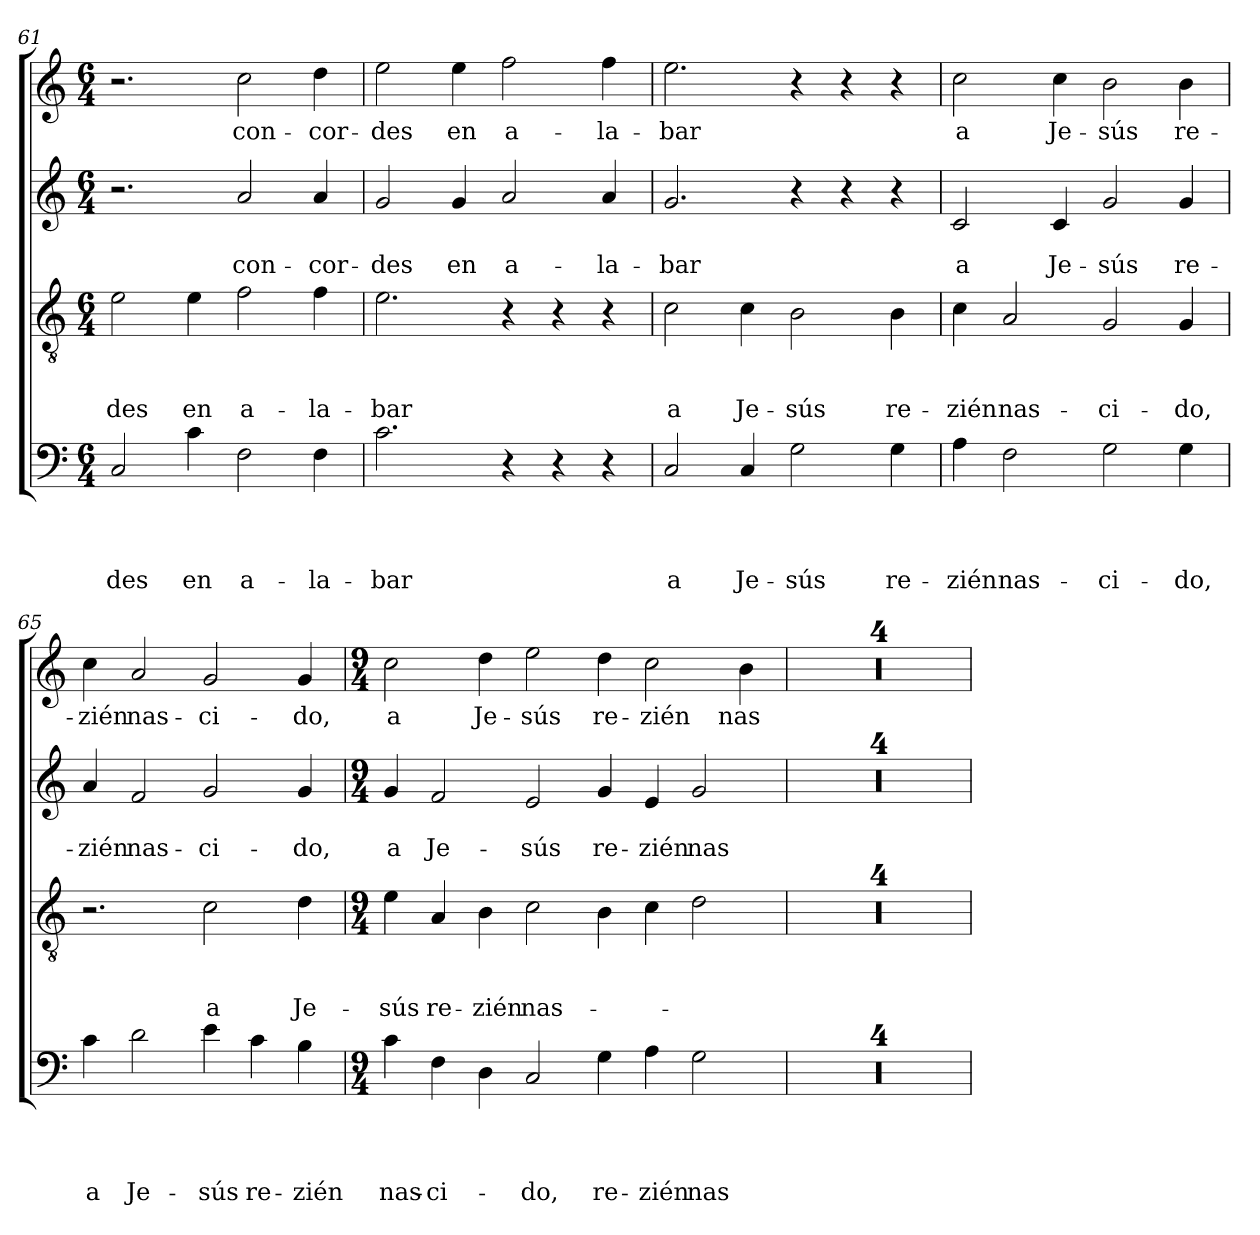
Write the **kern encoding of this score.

**kern	**text	**text	**text	**text	**kern	**text	**text	**text	**kern	**text	**text	**kern	**text
*part4	*part4	*part4	*part4	*part4	*part3	*part3	*part3	*part3	*part2	*part2	*part2	*part1	*part1
*staff4	*staff4	*staff4	*staff4	*staff4	*staff3	*staff3	*staff3	*staff3	*staff2	*staff2	*staff2	*staff1	*staff1
*clefF4	*	*	*	*	*clefGv2	*	*	*	*clefG2	*	*	*clefG2	*
*k[]	*	*	*	*	*k[]	*	*	*	*k[]	*	*	*k[]	*
*C:	*	*	*	*	*C:	*	*	*	*C:	*	*	*C:	*
*M6/4	*	*	*	*	*M6/4	*	*	*	*M6/4	*	*	*M6/4	*
=61	=61	=61	=61	=61	=61	=61	=61	=61	=61	=61	=61	=61	=61
!	!	!	!	!LO:LY:b	!	!	!	!LO:LY:b	!	!	!	!	!
2C/	.	.	.	-des	2e\	.	.	-des	2.r	.	.	2.r	.
!	!	!	!	!LO:LY:b	!	!	!	!LO:LY:b	!	!	!	!	!
4c\	.	.	.	en	4e\	.	.	en	.	.	.	.	.
!	!	!	!	!LO:LY:b	!	!	!	!LO:LY:b	!	!	!LO:LY:b	!	!LO:LY:b
2F\	.	.	.	a-	2f\	.	.	a-	2a/	.	con-	2cc\	con-
!	!	!	!	!LO:LY:b	!	!	!	!LO:LY:b	!	!	!LO:LY:b	!	!LO:LY:b
4F\	.	.	.	-la-	4f\	.	.	-la-	4a/	.	-cor-	4dd\	-cor-
=62	=62	=62	=62	=62	=62	=62	=62	=62	=62	=62	=62	=62	=62
!	!	!	!	!LO:LY:b	!	!	!	!LO:LY:b	!	!	!LO:LY:b	!	!LO:LY:b
2.c\	.	.	.	-bar	2.e\	.	.	-bar	2g/	.	-des	2ee\	-des
!	!	!	!	!	!	!	!	!	!	!	!LO:LY:b	!	!LO:LY:b
.	.	.	.	.	.	.	.	.	4g/	.	en	4ee\	en
!	!	!	!	!	!	!	!	!	!	!	!LO:LY:b	!	!LO:LY:b
4r	.	.	.	.	4r	.	.	.	2a/	.	a-	2ff\	a-
4r	.	.	.	.	4r	.	.	.	.	.	.	.	.
!	!	!	!	!	!	!	!	!	!	!	!LO:LY:b	!	!LO:LY:b
4r	.	.	.	.	4r	.	.	.	4a/	.	-la-	4ff\	-la-
!!LO:PB:g=z
=63	=63	=63	=63	=63	=63	=63	=63	=63	=63	=63	=63	=63	=63
!	!	!	!	!LO:LY:b	!	!	!	!LO:LY:b	!	!	!LO:LY:b	!	!LO:LY:b
2C/	.	.	.	a	2c\	.	.	a	2.g/	.	-bar	2.ee\	-bar
!	!	!	!	!LO:LY:b	!	!	!	!LO:LY:b	!	!	!	!	!
4C/	.	.	.	Je-	4c\	.	.	Je-	.	.	.	.	.
!	!	!	!	!LO:LY:b	!	!	!	!LO:LY:b	!	!	!	!	!
2G\	.	.	.	-sús	2B\	.	.	-sús	4r	.	.	4r	.
.	.	.	.	.	.	.	.	.	4r	.	.	4r	.
!	!	!	!	!LO:LY:b	!	!	!	!LO:LY:b	!	!	!	!	!
4G\	.	.	.	re-	4B\	.	.	re-	4r	.	.	4r	.
=64	=64	=64	=64	=64	=64	=64	=64	=64	=64	=64	=64	=64	=64
!	!	!	!	!LO:LY:b	!	!	!	!LO:LY:b	!	!	!LO:LY:b	!	!LO:LY:b
4A\	.	.	.	-zién	4c\	.	.	-zién	2c/	.	a	2cc\	a
!	!	!	!	!LO:LY:b	!	!	!	!LO:LY:b	!	!	!	!	!
2F\	.	.	.	nas-	2A/	.	.	nas-	.	.	.	.	.
!	!	!	!	!	!	!	!	!	!	!	!LO:LY:b	!	!LO:LY:b
.	.	.	.	.	.	.	.	.	4c/	.	Je-	4cc\	Je-
!	!	!	!	!LO:LY:b	!	!	!	!LO:LY:b	!	!	!LO:LY:b	!	!LO:LY:b
2G\	.	.	.	-ci-	2G/	.	.	-ci-	2g/	.	-sús	2b\	-sús
!	!	!	!	!LO:LY:b	!	!	!	!LO:LY:b	!	!	!LO:LY:b	!	!LO:LY:b
4G\	.	.	.	-do,	4G/	.	.	-do,	4g/	.	re-	4b\	re-
=65	=65	=65	=65	=65	=65	=65	=65	=65	=65	=65	=65	=65	=65
!	!	!	!	!LO:LY:b	!	!	!	!	!	!	!LO:LY:b	!	!LO:LY:b
4c\	.	.	.	a	2.r	.	.	.	4a/	.	-zién	4cc\	-zién
!	!	!	!	!LO:LY:b	!	!	!	!	!	!	!LO:LY:b	!	!LO:LY:b
2d\	.	.	.	Je-	.	.	.	.	2f/	.	nas-	2a/	nas-
!	!	!	!	!LO:LY:b	!	!	!	!LO:LY:b	!	!	!LO:LY:b	!	!LO:LY:b
4e\	.	.	.	-sús	2c\	.	.	a	2g/	.	-ci-	2g/	-ci-
!	!	!	!	!LO:LY:b	!	!	!	!	!	!	!	!	!
4c\	.	.	.	re-	.	.	.	.	.	.	.	.	.
!	!	!	!	!LO:LY:b	!	!	!	!LO:LY:b	!	!	!LO:LY:b	!	!LO:LY:b
4B\	.	.	.	-zién	4d\	.	.	Je-	4g/	.	-do,	4g/	-do,
=66	=66	=66	=66	=66	=66	=66	=66	=66	=66	=66	=66	=66	=66
*M9/4	*	*	*	*	*M9/4	*	*	*	*M9/4	*	*	*M9/4	*
!	!	!	!	!LO:LY:b	!	!	!	!LO:LY:b	!	!	!LO:LY:b	!	!LO:LY:b
4c\	.	.	.	nas-	4e\	.	.	-sús	4g/	.	a	2cc\	a
!	!	!	!	!LO:LY:b	!	!	!	!LO:LY:b	!	!	!LO:LY:b	!	!
4F\	.	.	.	-ci-	4A/	.	.	re-	2f/	.	Je-	.	.
!	!	!	!	!	!	!	!	!LO:LY:b	!	!	!	!	!LO:LY:b
4D\	.	.	.	.	4B\	.	.	-zién	.	.	.	4dd\	Je-
!	!	!	!	!LO:LY:b	!	!	!	!LO:LY:b	!	!	!LO:LY:b	!	!LO:LY:b
2C/	.	.	.	-do,	2c\	.	.	nas-	2e/	.	-sús	2ee\	-sús
!	!	!	!	!LO:LY:b	!	!	!	!	!	!	!LO:LY:b	!	!LO:LY:b
4G\	.	.	.	re-	4B\	.	.	.	4g/	.	re-	4dd\	re-
!	!	!	!	!LO:LY:b	!	!	!	!	!	!	!LO:LY:b	!	!LO:LY:b
4A\	.	.	.	-zién	4c\	.	.	.	4e/	.	-zién	2cc\	-zién
!	!	!	!	!LO:LY:b	!	!	!	!	!	!	!LO:LY:b	!	!
2G\	.	.	.	nas-	2d\	.	.	.	2g/	.	nas-	.	.
!	!	!	!	!	!	!	!	!	!	!	!	!	!LO:LY:b
.	.	.	.	.	.	.	.	.	.	.	.	4b\	nas-
=67	=67	=67	=67	=67	=67	=67	=67	=67	=67	=67	=67	=67	=67
4%9r	.	.	.	.	4%9r	.	.	.	4%9r	.	.	4%9r	.
=68	=68	=68	=68	=68	=68	=68	=68	=68	=68	=68	=68	=68	=68
4%9r	.	.	.	.	4%9r	.	.	.	4%9r	.	.	4%9r	.
=69	=69	=69	=69	=69	=69	=69	=69	=69	=69	=69	=69	=69	=69
4%9r	.	.	.	.	4%9r	.	.	.	4%9r	.	.	4%9r	.
=70	=70	=70	=70	=70	=70	=70	=70	=70	=70	=70	=70	=70	=70
4%9r	.	.	.	.	4%9r	.	.	.	4%9r	.	.	4%9r	.
=	=	=	=	=	=	=	=	=	=	=	=	=	=
*-	*-	*-	*-	*-	*-	*-	*-	*-	*-	*-	*-	*-	*-
